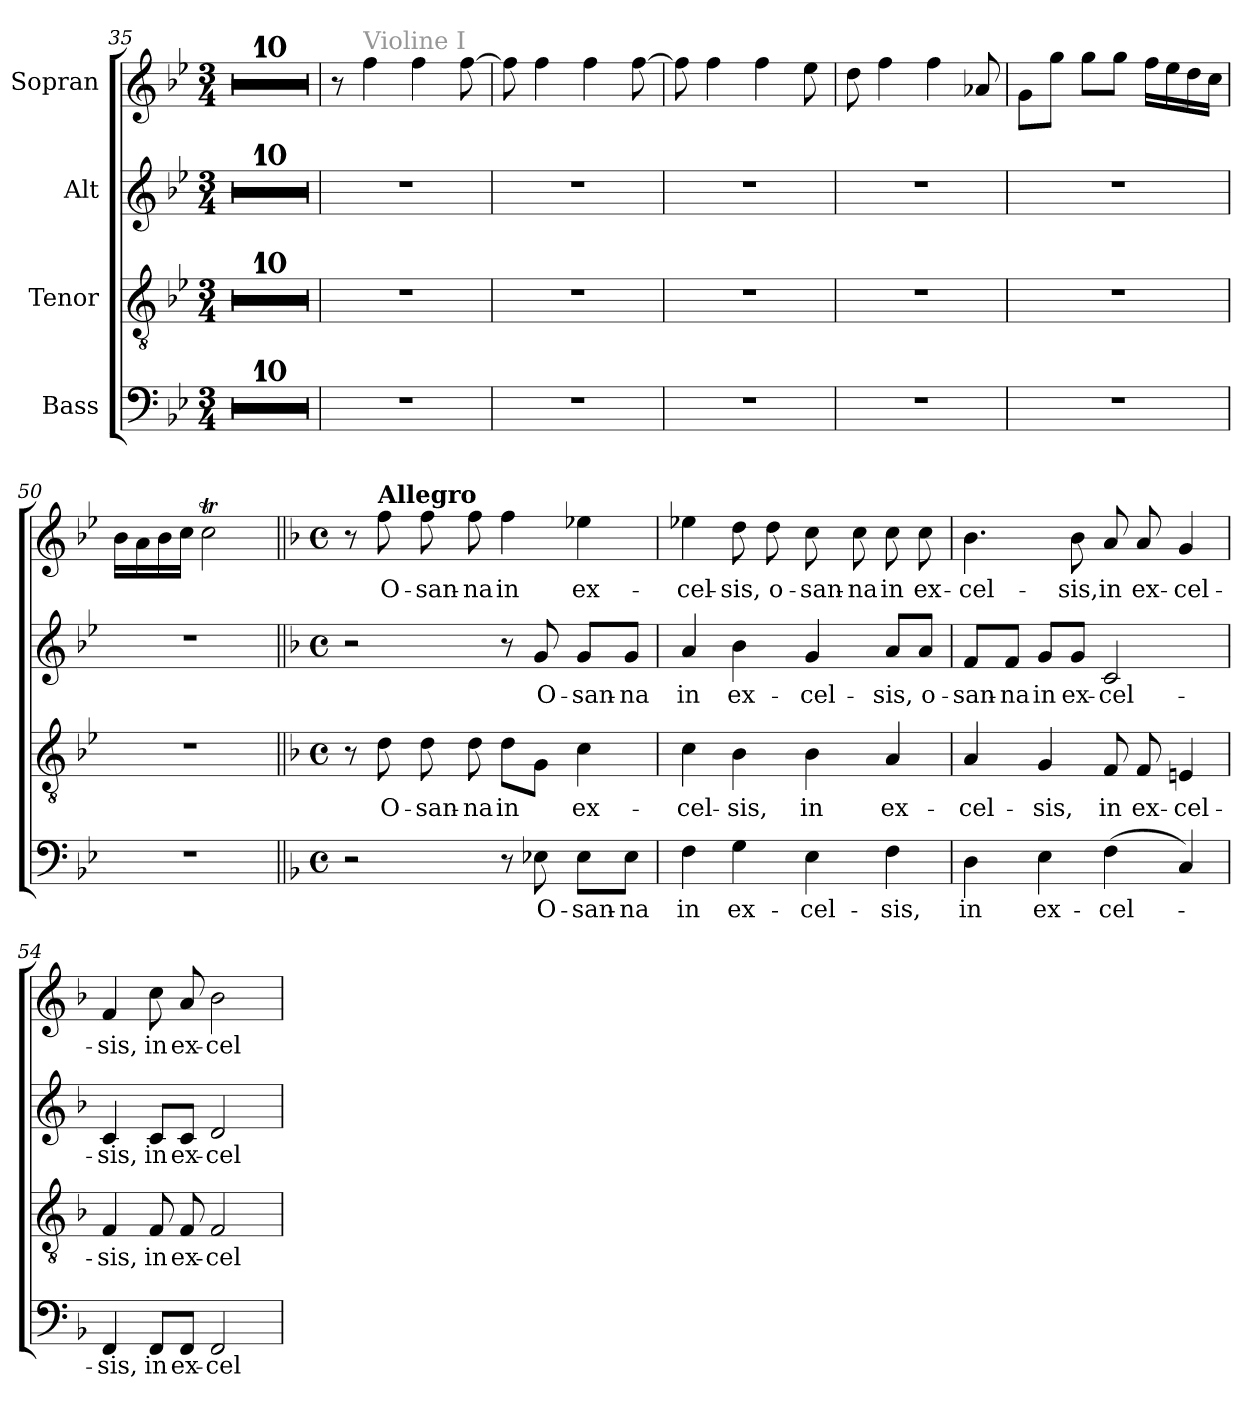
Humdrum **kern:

**kern	**text	**kern	**text	**kern	**text	**kern	**text
*part4	*part4	*part3	*part3	*part2	*part2	*part1	*part1
*staff4	*staff4	*staff3	*staff3	*staff2	*staff2	*staff1	*staff1
*I"Bass	*	*I"Tenor	*	*I"Alt	*	*I"Sopran	*
*clefF4	*	*clefGv2	*	*clefG2	*	*clefG2	*
*k[b-e-]	*	*k[b-e-]	*	*k[b-e-]	*	*k[b-e-]	*
*M3/4	*	*M3/4	*	*M3/4	*	*M3/4	*
=35	=35	=35	=35	=35	=35	=35	=35
2.r	.	2.r	.	2.r	.	2.r	.
=36	=36	=36	=36	=36	=36	=36	=36
2.r	.	2.r	.	2.r	.	2.r	.
=37	=37	=37	=37	=37	=37	=37	=37
2.r	.	2.r	.	2.r	.	2.r	.
=38	=38	=38	=38	=38	=38	=38	=38
2.r	.	2.r	.	2.r	.	2.r	.
=39	=39	=39	=39	=39	=39	=39	=39
2.r	.	2.r	.	2.r	.	2.r	.
=40	=40	=40	=40	=40	=40	=40	=40
2.r	.	2.r	.	2.r	.	2.r	.
=41	=41	=41	=41	=41	=41	=41	=41
2.r	.	2.r	.	2.r	.	2.r	.
=42	=42	=42	=42	=42	=42	=42	=42
2.r	.	2.r	.	2.r	.	2.r	.
=43	=43	=43	=43	=43	=43	=43	=43
2.r	.	2.r	.	2.r	.	2.r	.
=44	=44	=44	=44	=44	=44	=44	=44
2.r	.	2.r	.	2.r	.	2.r	.
=45	=45	=45	=45	=45	=45	=45	=45
2.r	.	2.r	.	2.r	.	8r	.
!	!	!	!	!	!	!LO:TX:a:color=#969696:t=Violine I	!
.	.	.	.	.	.	4ff!i\	.
.	.	.	.	.	.	4ff!i\	.
.	.	.	.	.	.	[8ff!i\	.
=46	=46	=46	=46	=46	=46	=46	=46
2.r	.	2.r	.	2.r	.	8ff!i\]	.
.	.	.	.	.	.	4ff!i\	.
.	.	.	.	.	.	4ff!i\	.
.	.	.	.	.	.	[8ff!i\	.
=47	=47	=47	=47	=47	=47	=47	=47
2.r	.	2.r	.	2.r	.	8ff!i\]	.
.	.	.	.	.	.	4ff!i\	.
.	.	.	.	.	.	4ff!i\	.
.	.	.	.	.	.	8ee-!i\	.
=48	=48	=48	=48	=48	=48	=48	=48
2.r	.	2.r	.	2.r	.	8dd!i\	.
.	.	.	.	.	.	4ff!i\	.
.	.	.	.	.	.	4ff!i\	.
.	.	.	.	.	.	8a-X!i/	.
=49	=49	=49	=49	=49	=49	=49	=49
2.r	.	2.r	.	2.r	.	8g!i\L	.
.	.	.	.	.	.	8gg!i\J	.
.	.	.	.	.	.	8gg!i\L	.
.	.	.	.	.	.	8gg!i\J	.
.	.	.	.	.	.	16ff!i\LL	.
.	.	.	.	.	.	16ee-!i\	.
.	.	.	.	.	.	16dd!i\	.
.	.	.	.	.	.	16cc!i\JJ	.
=50	=50	=50	=50	=50	=50	=50	=50
2.r	.	2.r	.	2.r	.	16b-!i\LL	.
.	.	.	.	.	.	16a!i\	.
.	.	.	.	.	.	16b-!i\	.
.	.	.	.	.	.	16cc!i\JJ	.
.	.	.	.	.	.	2ccT!i\	.
!!LO:LB:g=z
=51||	=51||	=51||	=51||	=51||	=51||	=51||	=51||
*k[b-]	*	*k[b-]	*	*k[b-]	*	*k[b-]	*
*M4/4	*	*M4/4	*	*M4/4	*	*M4/4	*
*met(c)	*	*met(c)	*	*met(c)	*	*met(c)	*
2r	.	8r	.	2r	.	8r	.
!	!	!	!	!	!	!LO:TX:a:B:t=Allegro	!
!	!	!	!LO:LY:b	!	!	!	!LO:LY:b
.	.	8d\	O-	.	.	8ff\	O-
!	!	!	!LO:LY:b	!	!	!	!LO:LY:b
.	.	8d\	san-	.	.	8ff\	san-
!	!	!	!LO:LY:b	!	!	!	!LO:LY:b
.	.	8d\	na	.	.	8ff\	na
!	!	!	!LO:LY:b	!	!	!	!LO:LY:b
8r	.	8d\L	in	8r	.	4ff\	in
!	!LO:LY:b	!	!	!	!LO:LY:b	!	!
8E-X\	O-	8G\J	.	8g/	O-	.	.
!	!LO:LY:b	!	!LO:LY:b	!	!LO:LY:b	!	!LO:LY:b
8E-\L	san-	4c\	ex-	8g/L	san-	4ee-X\	ex-
!	!LO:LY:b	!	!	!	!LO:LY:b	!	!
8E-\J	na	.	.	8g/J	na	.	.
=52	=52	=52	=52	=52	=52	=52	=52
!	!LO:LY:b	!	!LO:LY:b	!	!LO:LY:b	!	!LO:LY:b
4F\	in	4c\	cel-	4a/	in	4ee-X\	cel-
!	!LO:LY:b	!	!LO:LY:b	!	!LO:LY:b	!	!LO:LY:b
4G\	ex-	4B-\	sis,	4b-\	ex-	8dd\	sis,
!	!	!	!	!	!	!	!LO:LY:b
.	.	.	.	.	.	8dd\	o-
!	!LO:LY:b	!	!LO:LY:b	!	!LO:LY:b	!	!LO:LY:b
4E\	cel-	4B-\	in	4g/	cel-	8cc\	san-
!	!	!	!	!	!	!	!LO:LY:b
.	.	.	.	.	.	8cc\	na
!	!LO:LY:b	!	!LO:LY:b	!	!LO:LY:b	!	!LO:LY:b
4F\	sis,	4A/	ex-	8a/L	sis,	8cc\	in
!	!	!	!	!	!LO:LY:b	!	!LO:LY:b
.	.	.	.	8a/J	o-	8cc\	ex-
=53	=53	=53	=53	=53	=53	=53	=53
!	!LO:LY:b	!	!LO:LY:b	!	!LO:LY:b	!	!LO:LY:b
4D\	in	4A/	cel-	8f/L	san-	4.b-\	cel-
!	!	!	!	!	!LO:LY:b	!	!
.	.	.	.	8f/J	na	.	.
!	!LO:LY:b	!	!LO:LY:b	!	!LO:LY:b	!	!
4E\	ex-	4G/	sis,	8g/L	in	.	.
!	!	!	!	!	!LO:LY:b	!	!LO:LY:b
.	.	.	.	8g/J	ex-	8b-\	sis,
!	!LO:LY:b	!	!LO:LY:b	!	!LO:LY:b	!	!LO:LY:b
(4F\	cel-	8F/	in	2c/	cel-	8a/	in
!	!	!	!LO:LY:b	!	!	!	!LO:LY:b
.	.	8F/	ex-	.	.	8a/	ex-
!	!	!	!LO:LY:b	!	!	!	!LO:LY:b
4C/)	.	4En/	cel-	.	.	4g/	cel-
=54	=54	=54	=54	=54	=54	=54	=54
!	!LO:LY:b	!	!LO:LY:b	!	!LO:LY:b	!	!LO:LY:b
4FF/	sis,	4F/	sis,	4c/	sis,	4f/	sis,
!	!LO:LY:b	!	!LO:LY:b	!	!LO:LY:b	!	!LO:LY:b
8FF/L	in	8F/	in	8c/L	in	8cc\	in
!	!LO:LY:b	!	!LO:LY:b	!	!LO:LY:b	!	!LO:LY:b
8FF/J	ex-	8F/	ex-	8c/J	ex-	8a/	ex-
!	!LO:LY:b	!	!LO:LY:b	!	!LO:LY:b	!	!LO:LY:b
2FF/	cel-	2F/	cel-	2d/	cel-	2b-\	cel-
=	=	=	=	=	=	=	=
*-	*-	*-	*-	*-	*-	*-	*-
